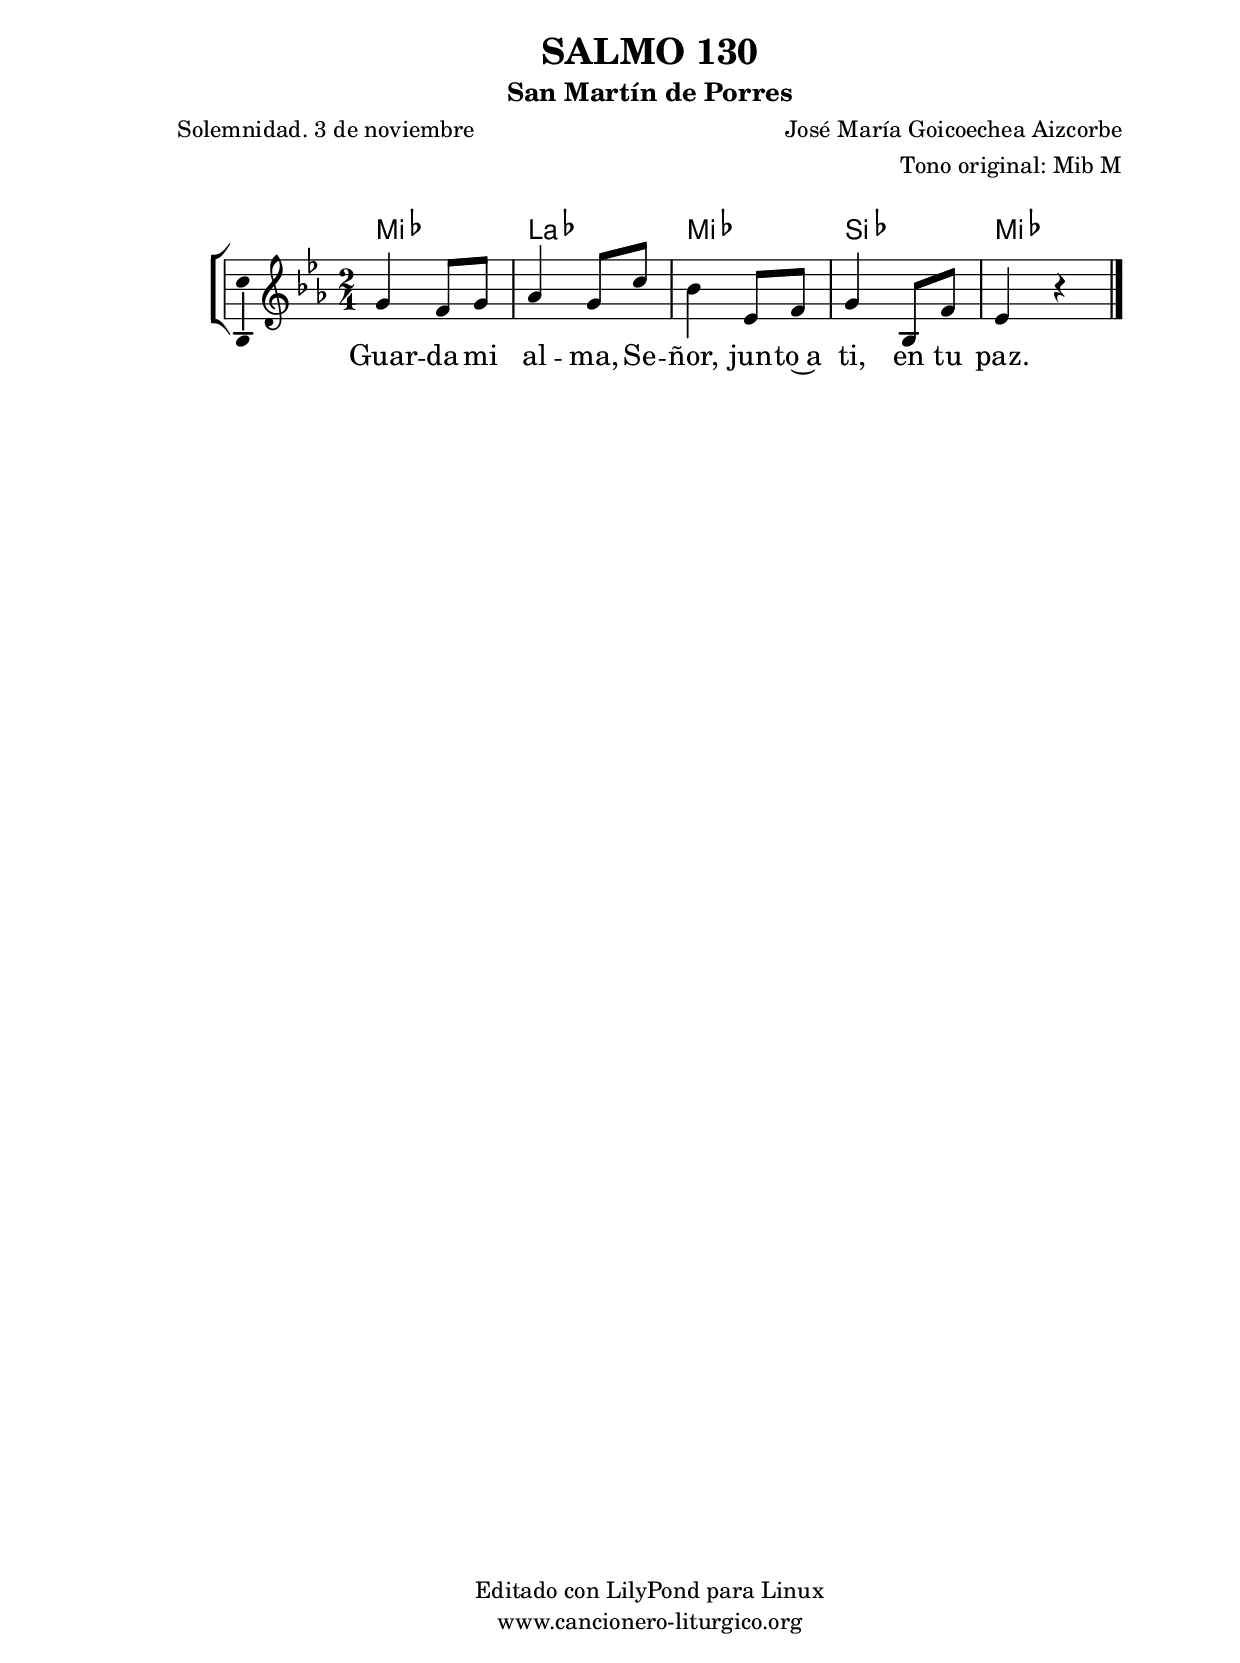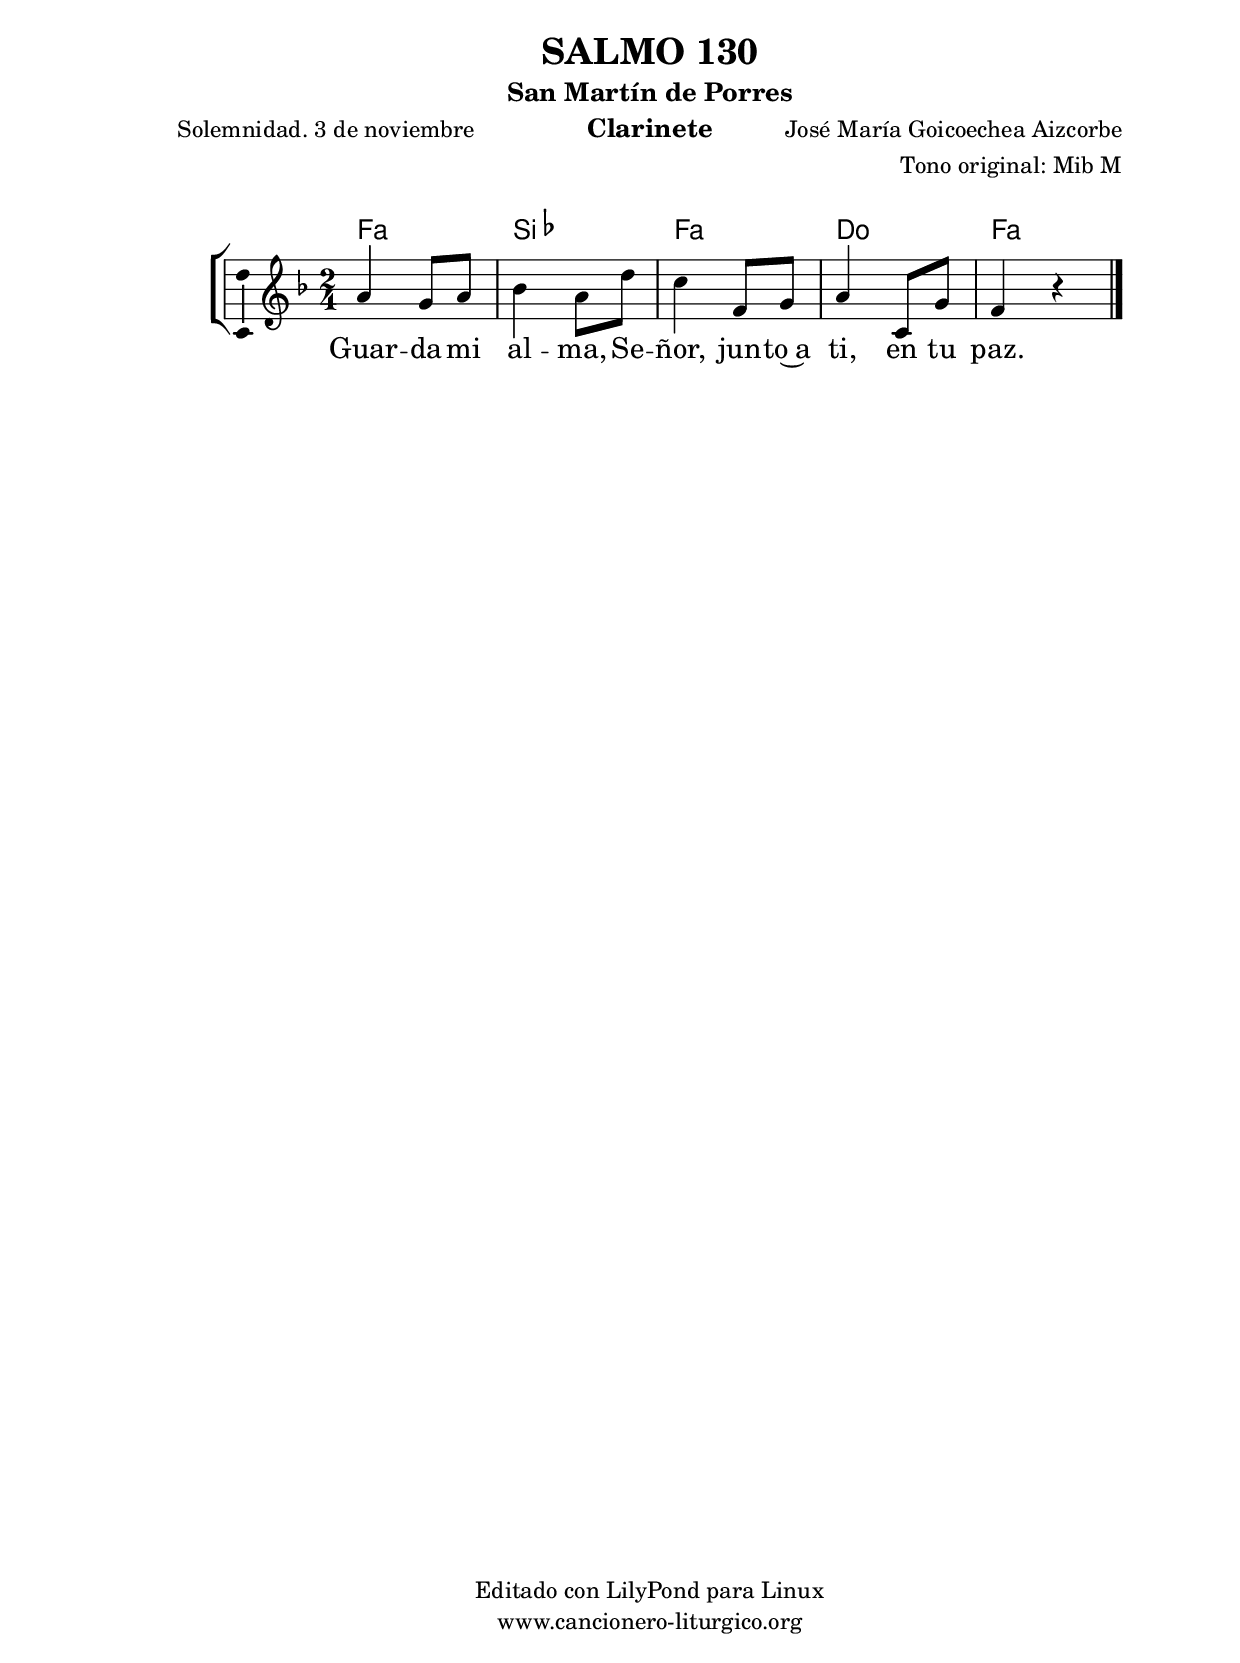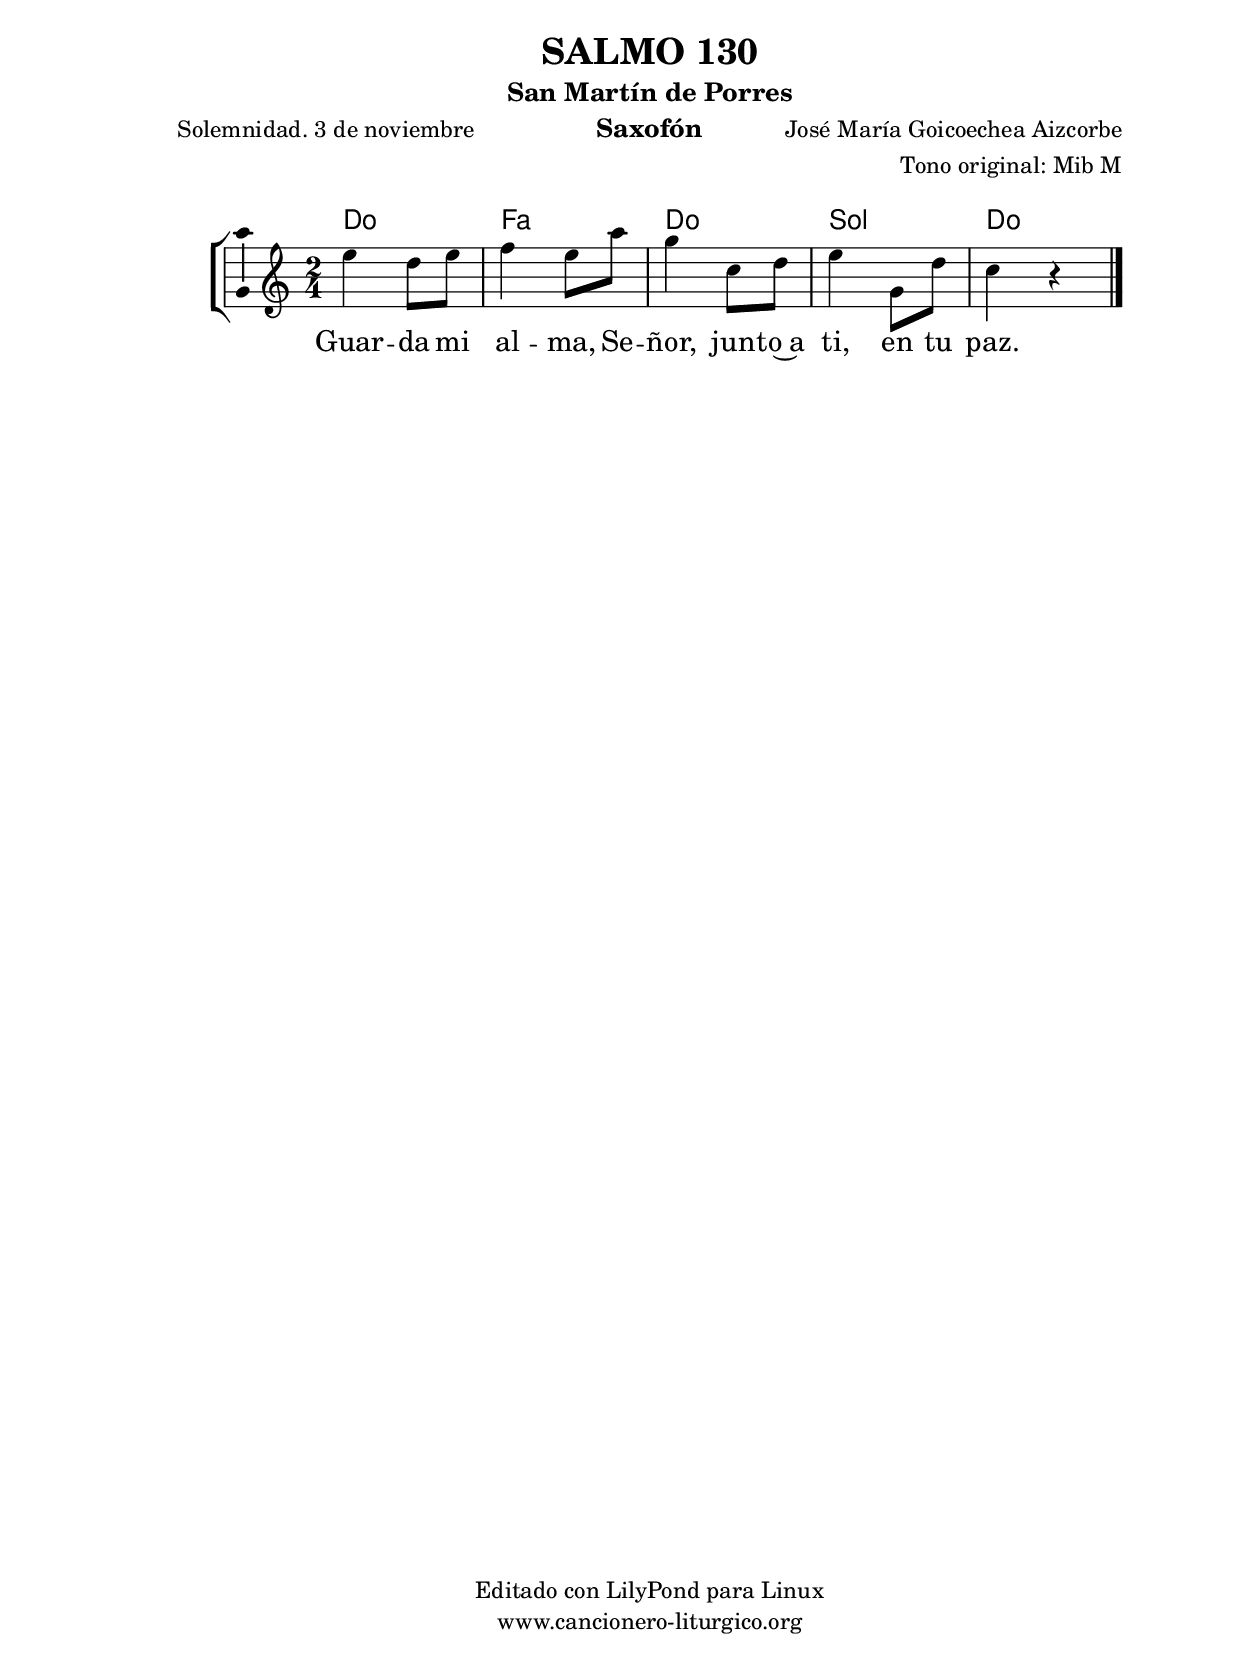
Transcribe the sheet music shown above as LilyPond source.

%
%para convertir .midi en .wav:
%timidity filename.midi -Ow -o finename.wav
%
%
%Para convertir de .wav a .mp3:
%lame -h -m j filename.wav
%
%
%para escuchar el midi:
%timidity nombrefichero.midi
%


%versión de lilypond para la que se ha escrito esta partitura:
\version "2.16.0"

	%Tamaño papel
	#(set-default-paper-size "a4")
	%Tamaño partitura
	#(set-global-staff-size 20)
	%No responde al pulsar sobre una nota
	#(ly:set-option 'point-and-click #f)

%parámetros del encabezamiento:
\header {
	title = "SALMO 130"
	subtitle = "San Martín de Porres"
	composer = "José María Goicoechea Aizcorbe"
	poet = "Solemnidad. 3 de noviembre"
	meter = ""
	arranger = "Tono original: Mib M"
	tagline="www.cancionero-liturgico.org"
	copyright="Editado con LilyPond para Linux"
	tiempo = ""
	usos = "Salmo"
	letra = "Guarda mi alma, Señor, junto a ti, en tu paz."
	}

%parámetros asociados al papel:
\paper  {
	oddHeaderMarkup = \markup {\fill-line { \on-the-fly #not-first-page \fromproperty #'header:title \on-the-fly #not-first-page \fromproperty #'header:composer }}
	evenHeaderMarkup = \markup {\fill-line { \fromproperty #'header:composer \fromproperty #'header:title }}
	#(set-paper-size "a4")
	print-page-number = ##f
	first-page-number = 1
	print-first-page-number = ##f
%	head-separation = 3.0 \cm
	top-margin = 2.0 \cm
	bottom-margin = 0.5\cm
%%%	bottom-margin = -1.0\cm
	left-margin = 3.0 \cm
	line-width = 16.0 \cm 
	indent = 8\mm
	interscoreline = 2.\mm
	between-system-space = 15\mm
%	para que las partituras no llenen la hoja:
	ragged-bottom = ##t
%	idem para la última hoja:
	ragged-last-bottom = ##f
%	para que las partituras llenen el ancho del papel:
	ragged-last = ##f
	after-title-space = 2.5 \cm
%page-count=1
%system-count=8

	%Flexible Vertical Spacing
%	markup-markup-spacing =
%	#'((basic-distance . 15) (minimum-distance . 15) (padding . 3))
	markup-system-spacing =
	#'((basic-distance . 15) (minimum-distance . 15) (padding . 3))
	system-system-spacing =
	#'((basic-distance . 15) (minimum-distance . 15) (padding . 3))
	score-system-spacing =
	#'((basic-distance . 15) (minimum-distance . 15) (padding . 5))
%	top-system-spacing = % header
%	#'((basic-distance . 8) (minimum-distance . 0) (padding . 3))
%	top-markup-spacing =
%	#'((basic-distance . 20) (minimum-distance . 20) (padding . 3))
	last-bottom-spacing = % footer
	#'((basic-distance . 5) (minimum-distance . 5) (padding . 3))
%	score-markup-spacing =
%	#'((basic-distance . 16) (minimum-distance . 13) (padding . 3))

	}


%parámetros que afectan a toda la partitura:
global =  {
	%clave de sol (G):
	\clef G
	%armadura:
%	\transpose ees f
	\key ees \major
	\tempo 4=90
	\set Score.tempoHideNote = ##t
	}


acordes = {
	\italianChords
	\chordmode {
%	\transpose ees f
{

ees2 aes ees bes ees

	}
	}
}

melodia = 
%	\transpose ees f
{
	\relative c''{

\time 2/4

g4 f8 g
aes4 g8 c
bes4 ees,8 f
g4 bes,8 f'
ees4 r4

	\bar "|."
	}
	}


texto = \lyricmode {
Guar -- da mi al -- ma, Se -- ñor, jun -- to~a ti, en tu paz.
	}


acordesStaff = \context ChordNames = acordesStaff <<
	\set chordChanges = ##t
	\acordes
	>>


vozStaff = \context Voice = vozStaff
\with {\consists "Ambitus_engraver"}
<<
%	\set Staff.instrumentName = ""
%	\set Staff.shortInstrumentName = ""
%	\set Staff.midiInstrument = #"clarinet"
%	\set Staff.midiInstrument = #"cello"
%	\set Staff.midiInstrument = #"flute"
	\set Staff.midiInstrument = #"electric guitar (jazz)"
%	\set Staff.midiInstrument = #"english horn"
%	\set Staff.midiInstrument = #"violin"
%	\set Staff.midiInstrument = #"glockenspiel"
	\set Staff.midiMinimumVolume = #0.7
	\set Staff.midiMaximumVolume = #0.9
	\global
	\melodia
	>>


textoStaff = \context Lyrics = textoStaff <<
	\lyricsto vozStaff \texto
	>>

\book {
	\score {
		\context ChoirStaff {
			\override StaffGroup.SystemStartBracket #'collapse-height = #1
			\override Score.SystemStartBar #'collapse-height = #1
			<<
			\acordesStaff
			\vozStaff
			\textoStaff
			>>
			}
		\layout {
	    		\context {
				\Lyrics
				\override LyricText #'font-size = #2
				}
	   		 \context {
				\Score
				%fontSize = #3
				\override StaffSymbol #'staff-space = #(magstep +3)
				%\override Beam #'thickness = #0.55
				%\override SpacingSpanner #'spacing-increment = #1.0
				%\override Slur #'height-limit = #1.5
				}
			}
		}
	\score {
		\unfoldRepeats
		\context ChoirStaff {
			<<
			\acordesStaff
			\vozStaff
			>>
			}
		\midi {
	  		\context {
	  			\Score
				tempoWholesPerMinute = #(ly:make-moment 70 4)
				}
			}
		}
	}

%Partitura para clarinete
#(define output-suffix "C")
\book {
	\header{
		instrument = "Clarinete"
		}
	\score {
		\context ChoirStaff {
			\override StaffGroup.SystemStartBracket #'collapse-height = #1
			\override Score.SystemStartBar #'collapse-height = #1
\transpose c d
			<<
			\acordesStaff
			\vozStaff
			\textoStaff
			>>
			}
		\layout {
	    		\context {
				\Lyrics
				\override LyricText #'font-size = #2
				}
	   		 \context {
				\Score
				%fontSize = #3
				\override StaffSymbol #'staff-space = #(magstep +3)
				%\override Beam #'thickness = #0.55
				%\override SpacingSpanner #'spacing-increment = #1.0
				%\override Slur #'height-limit = #1.5
				}
			}
		}
	}

%Partitura para saxofón
#(define output-suffix "S")
\book {
	\header{
		instrument = "Saxofón"
		}
	\score {
		\context ChoirStaff {
			\override StaffGroup.SystemStartBracket #'collapse-height = #1
			\override Score.SystemStartBar #'collapse-height = #1
\transpose c a
			<<
			\acordesStaff
			\vozStaff
			\textoStaff
			>>
			}
		\layout {
	    		\context {
				\Lyrics
				\override LyricText #'font-size = #2
				}
	   		 \context {
				\Score
				%fontSize = #3
				\override StaffSymbol #'staff-space = #(magstep +3)
				%\override Beam #'thickness = #0.55
				%\override SpacingSpanner #'spacing-increment = #1.0
				%\override Slur #'height-limit = #1.5
				}
			}
		}
	}

